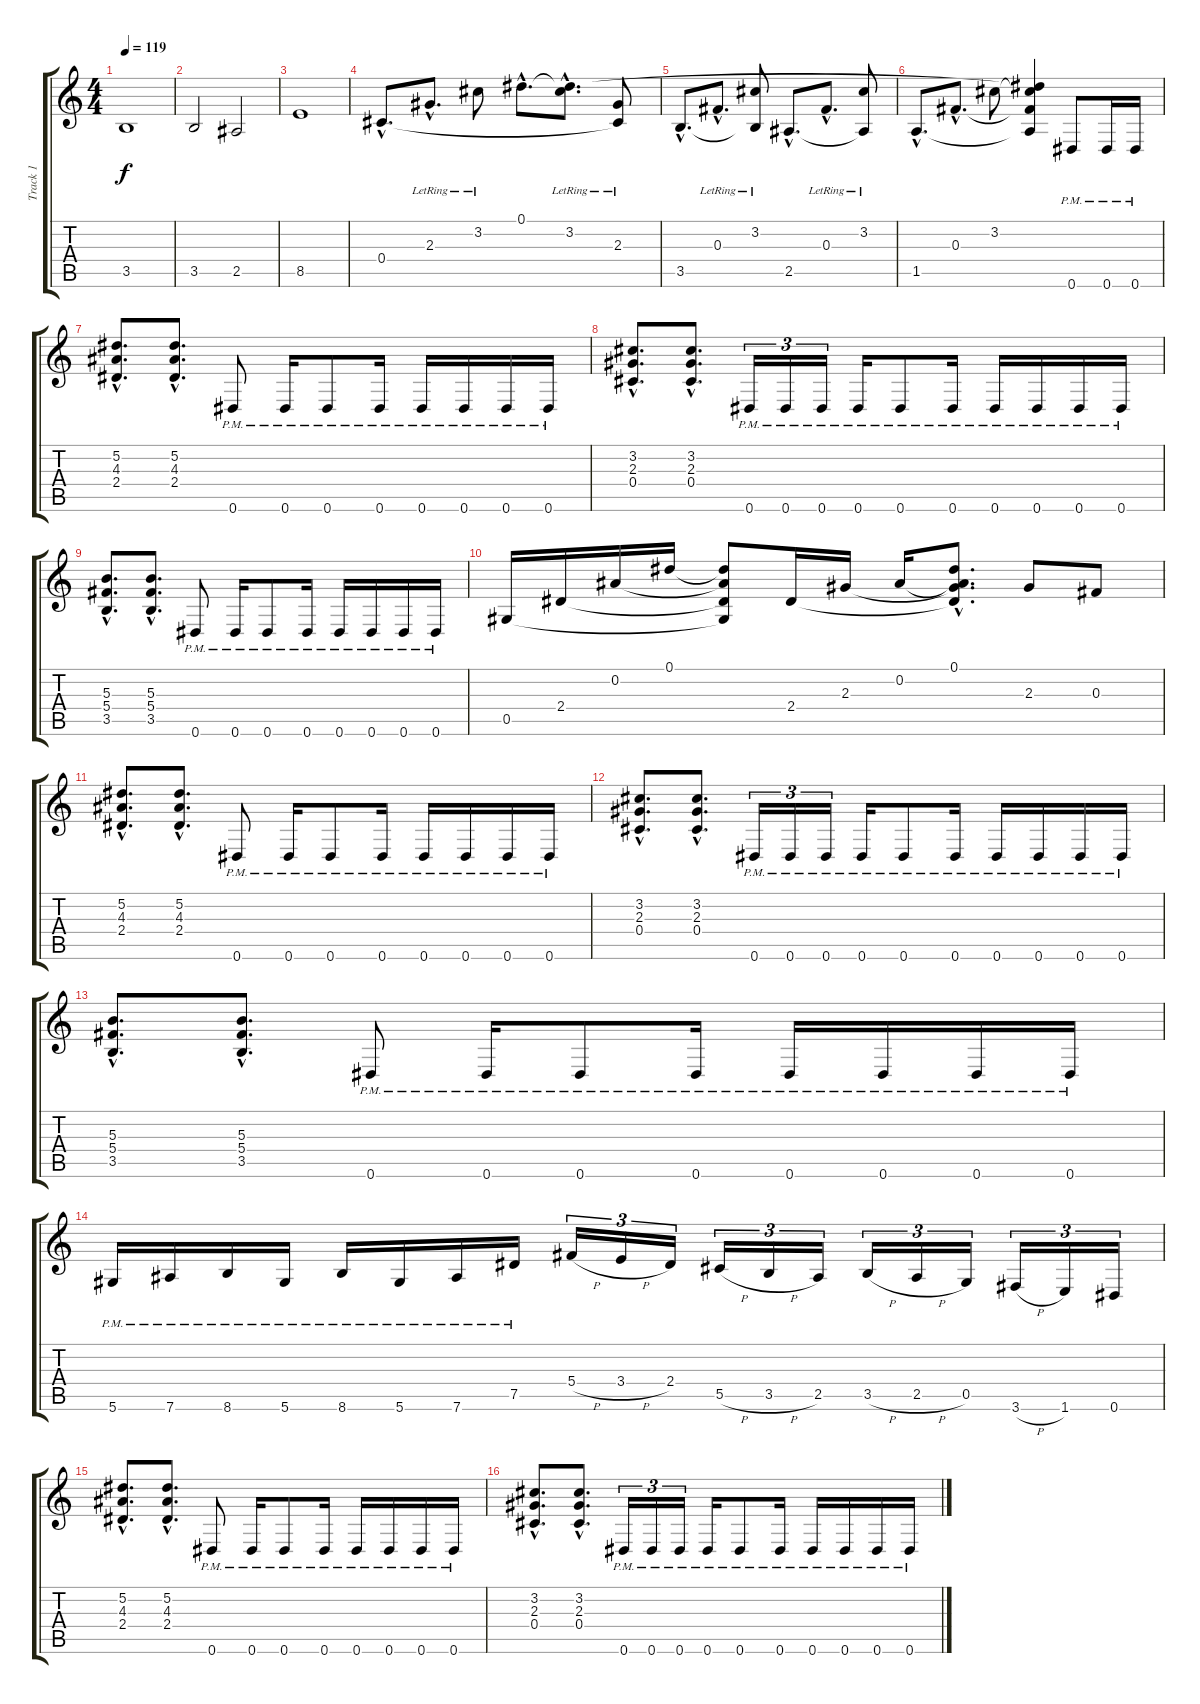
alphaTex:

\track ("Track 1" "Track 1") {instrument overdrivenguitar}
\staff {score tabs}
\tuning (Eb4 Bb3 Gb3 Db3 Ab2 Eb2) {hide}
\ts (4 4)
\tempo 119
\clef g2
\ks c
3.5.1{dy f} |
3.5.2 2.5.2 |
8.5.1 |
0.4{hac}.8{d} 2.3{hac lr}.8{d} 3.2{lr}.8 0.1{hac}.8{d} (0.1{hac t} 3.2{hac lr}).8{d} (2.3{lr} 0.4{t}).8 |
3.5{hac}.8{d} 0.3{hac lr}.8{d} (3.2{lr} 3.5{t}).8 2.5{hac}.8{d} 0.3{hac lr}.8{d} (3.2{lr} 2.5{t}).8 |
1.5{hac}.8{d} 0.3{hac}.8{d} 3.2.8 (0.1{t} 3.2{t} 0.3{t} 1.5{t}).4 0.6{pm}.8 0.6{pm}.16 0.6{pm}.16 |
(5.2{hac} 4.3{hac} 2.4{hac}).8{d} (5.2{hac} 4.3{hac} 2.4{hac}).8{d} 0.6{pm}.8 0.6{pm}.16 0.6{pm}.8 0.6{pm}.16 0.6{pm}.16 0.6{pm}.16 0.6{pm}.16 0.6{pm}.16 |
(3.2{hac} 2.3{hac} 0.4{hac}).8{d} (3.2{hac} 2.3{hac} 0.4{hac}).8{d} 0.6{pm}.16{tu (3 2)} 0.6{pm}.16{tu (3 2)} 0.6{pm}.16{tu (3 2)} 0.6{pm}.16 0.6{pm}.8 0.6{pm}.16 0.6{pm}.16 0.6{pm}.16 0.6{pm}.16 0.6{pm}.16 |
(5.3{hac} 5.4{hac} 3.5{hac}).8{d} (5.3{hac} 5.4{hac} 3.5{hac}).8{d} 0.6{pm}.8 0.6{pm}.16 0.6{pm}.8 0.6{pm}.16 0.6{pm}.16 0.6{pm}.16 0.6{pm}.16 0.6{pm}.16 |
0.5.16 2.4.16 0.2.16 0.1.16 (0.1{t} 0.2{t} 2.4{t} 0.5{t}).8 2.4.16 2.3.16 0.2.16 (0.1{hac} 0.2{hac t} 2.3{hac t} 2.4{hac t}).8{d} 2.3.8 0.3.8 |
(5.2{hac} 4.3{hac} 2.4{hac}).8{d} (5.2{hac} 4.3{hac} 2.4{hac}).8{d} 0.6{pm}.8 0.6{pm}.16 0.6{pm}.8 0.6{pm}.16 0.6{pm}.16 0.6{pm}.16 0.6{pm}.16 0.6{pm}.16 |
(3.2{hac} 2.3{hac} 0.4{hac}).8{d} (3.2{hac} 2.3{hac} 0.4{hac}).8{d} 0.6{pm}.16{tu (3 2)} 0.6{pm}.16{tu (3 2)} 0.6{pm}.16{tu (3 2)} 0.6{pm}.16 0.6{pm}.8 0.6{pm}.16 0.6{pm}.16 0.6{pm}.16 0.6{pm}.16 0.6{pm}.16 |
(5.3{hac} 5.4{hac} 3.5{hac}).8{d} (5.3{hac} 5.4{hac} 3.5{hac}).8{d} 0.6{pm}.8 0.6{pm}.16 0.6{pm}.8 0.6{pm}.16 0.6{pm}.16 0.6{pm}.16 0.6{pm}.16 0.6{pm}.16 |
5.6{pm}.16 7.6{pm}.16 8.6{pm}.16 5.6{pm}.16 8.6{pm}.16 5.6{pm}.16 7.6{pm}.16 7.5{pm}.16 5.4{h}.16{tu (3 2)} 3.4{h}.16{tu (3 2)} 2.4.16{tu (3 2)} 5.5{h}.16{tu (3 2)} 3.5{h}.16{tu (3 2)} 2.5.16{tu (3 2)} 3.5{h}.16{tu (3 2)} 2.5{h}.16{tu (3 2)} 0.5.16{tu (3 2)} 3.6{h}.16{tu (3 2)} 1.6.16{tu (3 2)} 0.6.16{tu (3 2)} |
(5.2{hac} 4.3{hac} 2.4{hac}).8{d} (5.2{hac} 4.3{hac} 2.4{hac}).8{d} 0.6{pm}.8 0.6{pm}.16 0.6{pm}.8 0.6{pm}.16 0.6{pm}.16 0.6{pm}.16 0.6{pm}.16 0.6{pm}.16 |
(3.2{hac} 2.3{hac} 0.4{hac}).8{d} (3.2{hac} 2.3{hac} 0.4{hac}).8{d} 0.6{pm}.16{tu (3 2)} 0.6{pm}.16{tu (3 2)} 0.6{pm}.16{tu (3 2)} 0.6{pm}.16 0.6{pm}.8 0.6{pm}.16 0.6{pm}.16 0.6{pm}.16 0.6{pm}.16 0.6{pm}.16
